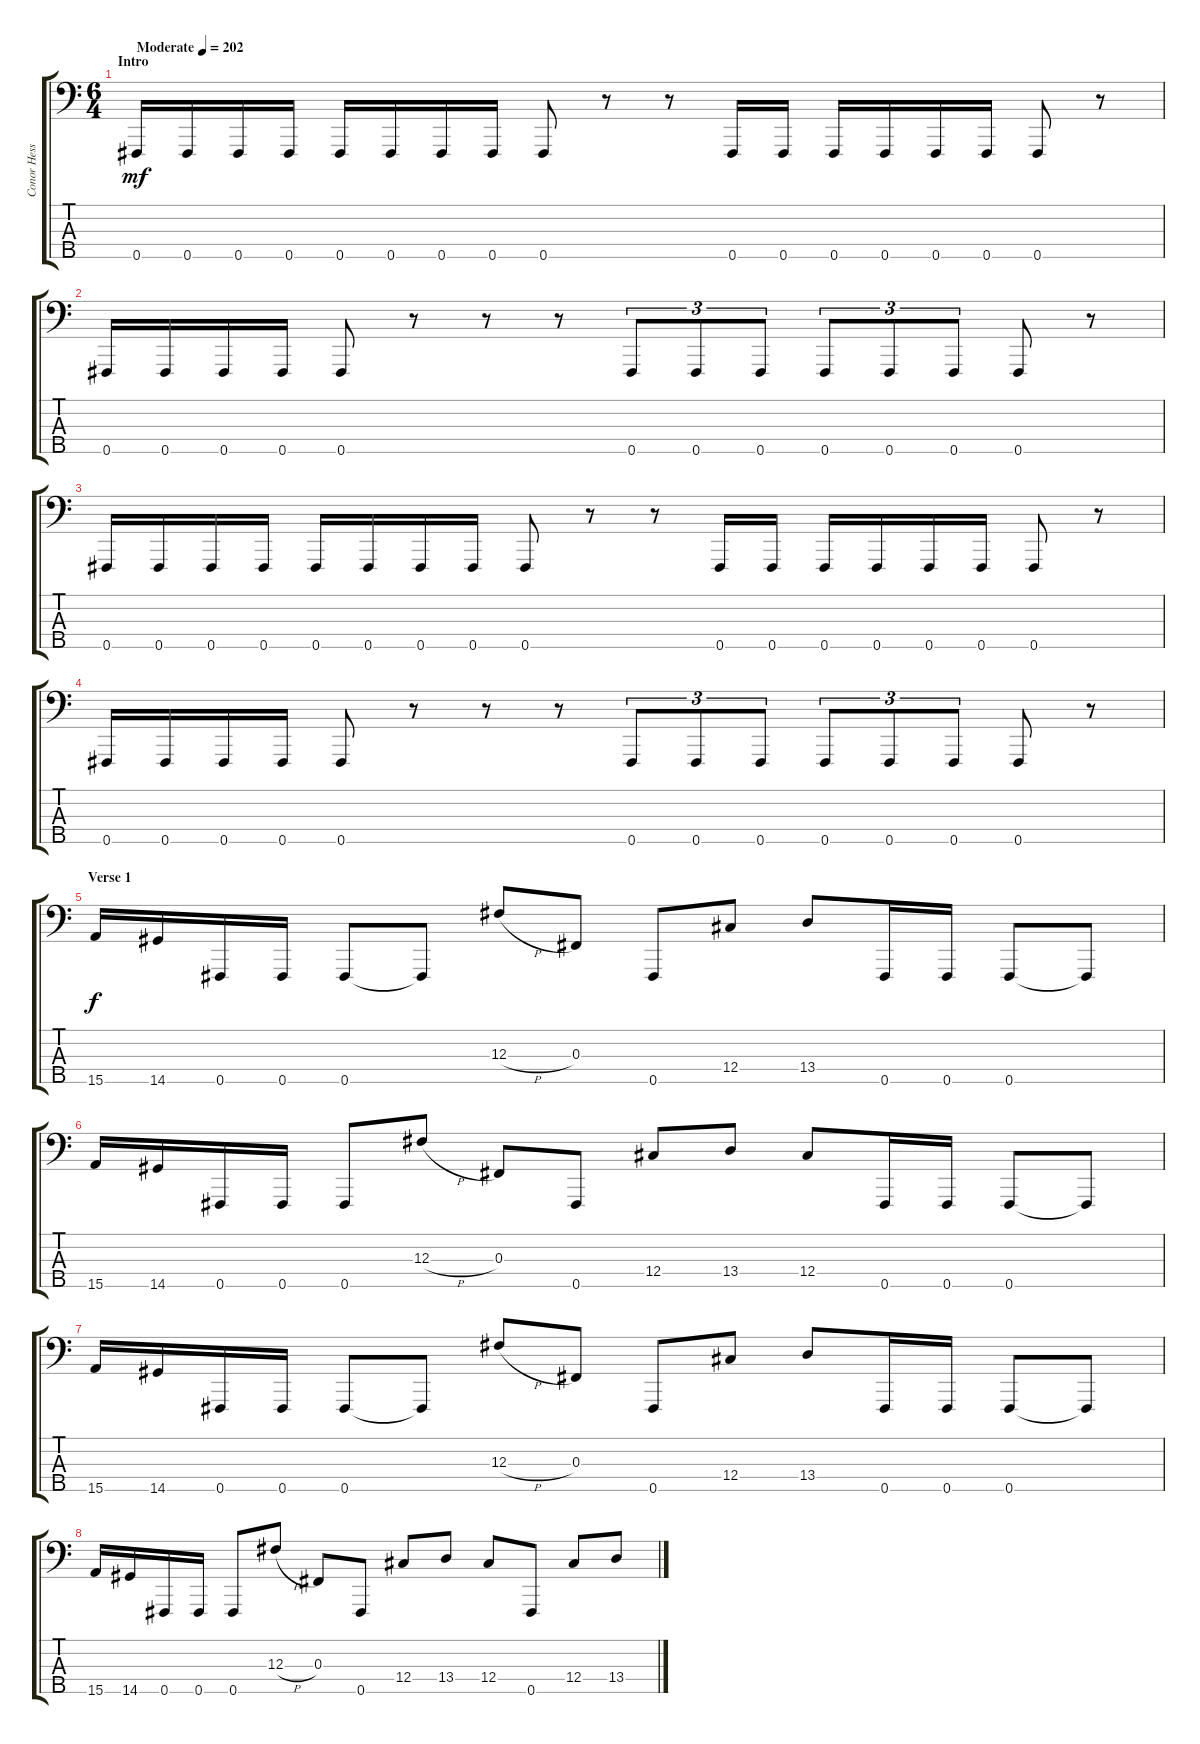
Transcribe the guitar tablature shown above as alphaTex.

\track ("Conor Hesse" "Conor Hess") {instrument slapbass1}
\staff {score tabs}
\tuning (E2 B1 Gb1 Db1 Gb0) {hide}
\ts (6 4)
\section ("" "Intro ")
\tempo (202 "Moderate")
\clef f4
\ks c
0.5.16{dy mf instrument slapbass1} 0.5.16 0.5.16 0.5.16 0.5.16 0.5.16 0.5.16 0.5.16 0.5.8 r.8 r.8 0.5.16 0.5.16 0.5.16 0.5.16 0.5.16 0.5.16 0.5.8 r.8 |
0.5.16 0.5.16 0.5.16 0.5.16 0.5.8 r.8 r.8 r.8 0.5.8{tu (3 2)} 0.5.8{tu (3 2)} 0.5.8{tu (3 2)} 0.5.8{tu (3 2)} 0.5.8{tu (3 2)} 0.5.8{tu (3 2)} 0.5.8 r.8 |
0.5.16 0.5.16 0.5.16 0.5.16 0.5.16 0.5.16 0.5.16 0.5.16 0.5.8 r.8 r.8 0.5.16 0.5.16 0.5.16 0.5.16 0.5.16 0.5.16 0.5.8 r.8 |
0.5.16 0.5.16 0.5.16 0.5.16 0.5.8 r.8 r.8 r.8 0.5.8{tu (3 2)} 0.5.8{tu (3 2)} 0.5.8{tu (3 2)} 0.5.8{tu (3 2)} 0.5.8{tu (3 2)} 0.5.8{tu (3 2)} 0.5.8 r.8 |
\section ("" "Verse 1")
15.5.16{dy f} 14.5.16 0.5.16 0.5.16 0.5.8 0.5{t}.8 12.3{h}.8 0.3.8 0.5.8 12.4.8 13.4.8 0.5.16 0.5.16 0.5.8 0.5{t}.8 |
15.5.16 14.5.16 0.5.16 0.5.16 0.5.8 12.3{h}.8 0.3.8 0.5.8 12.4.8 13.4.8 12.4.8 0.5.16 0.5.16 0.5.8 0.5{t}.8 |
15.5.16 14.5.16 0.5.16 0.5.16 0.5.8 0.5{t}.8 12.3{h}.8 0.3.8 0.5.8 12.4.8 13.4.8 0.5.16 0.5.16 0.5.8 0.5{t}.8 |
15.5.16 14.5.16 0.5.16 0.5.16 0.5.8 12.3{h}.8 0.3.8 0.5.8 12.4.8 13.4.8 12.4.8 0.5.8 12.4.8 13.4.8
